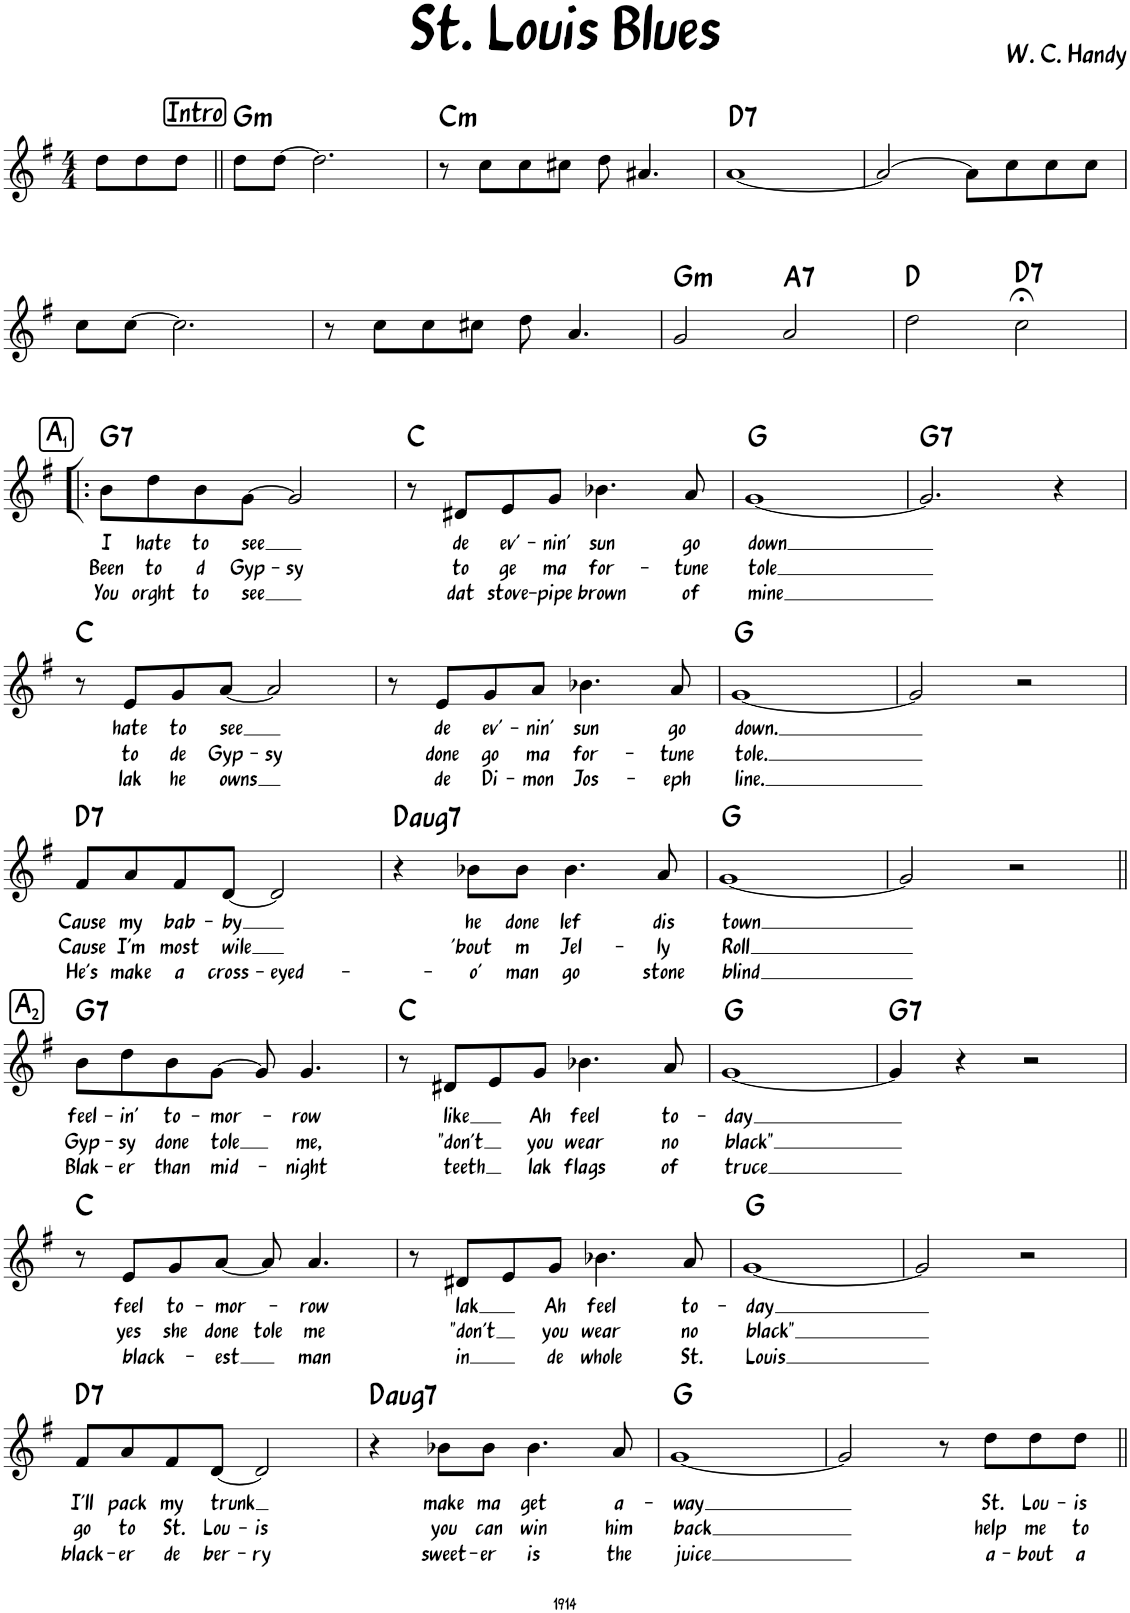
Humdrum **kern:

**kern	**text	**text	**text	**harte
*part1	*part1	*part1	*part1	*part1
*staff1	*staff1	*staff1	*staff1	*
*I"Piano	*	*	*	*
*I'Pno.	*	*	*	*
*clefG2	*	*	*	*
*k[f#]	*	*	*	*
*M4/4	*	*	*	*
=1	=1	=1	=1	=1
8dd\L	.	.	.	.
8dd\	.	.	.	.
8dd\J	.	.	.	.
!!LO:REH:place=s1:a:rj:fs=14:t=Intro
=2||	=2||	=2||	=2||	=2||
!	!	!	!	!LO:H:kt=m
8dd\L	.	.	.	G:min
[8dd\J	.	.	.	.
2.dd\]	.	.	.	.
=3	=3	=3	=3	=3
!	!	!	!	!LO:H:kt=m
8r	.	.	.	C:min
8cc\L	.	.	.	.
8cc\	.	.	.	.
8cc#X\J	.	.	.	.
8dd\	.	.	.	.
4.a#X/	.	.	.	.
=4	=4	=4	=4	=4
!	!	!	!	!LO:H:kt=7
[1a	.	.	.	D:7
=5	=5	=5	=5	=5
2a/_	.	.	.	.
8a\L]	.	.	.	.
8cc\	.	.	.	.
8cc\	.	.	.	.
8cc\J	.	.	.	.
!!LO:LB:g=z
=6	=6	=6	=6	=6
8cc\L	.	.	.	.
[8cc\J	.	.	.	.
2.cc\]	.	.	.	.
=7	=7	=7	=7	=7
8r	.	.	.	.
8cc\L	.	.	.	.
8cc\	.	.	.	.
8cc#X\J	.	.	.	.
8dd\	.	.	.	.
4.a/	.	.	.	.
=8	=8	=8	=8	=8
!	!	!	!	!LO:H:kt=m
2g/	.	.	.	G:min
!	!	!	!	!LO:H:kt=7
2a/	.	.	.	A:7
=9	=9	=9	=9	=9
2dd\	.	.	.	D:maj
!	!	!	!	!LO:H:kt=7
2cc;<\	.	.	.	D:7
!!LO:LB:g=z
!!LO:REH:place=s1:a:t=1
!!LO:REH:place=s1:a:rj:fs=14:t=A
=10!|:	=10!|:	=10!|:	=10!|:	=10!|:
!	!LO:LY:b	!LO:LY:b	!LO:LY:b	!LO:H:kt=7
8b\L	I	Been	You	G:7
!	!LO:LY:b	!LO:LY:b	!LO:LY:b	!
8dd\	hate	to	orght	.
!	!LO:LY:b	!LO:LY:b	!LO:LY:b	!
8b\	to	d	to	.
!	!LO:LY:b	!LO:LY:b	!LO:LY:b	!
[8g\J	see	Gyp-	see	.
!	!	!LO:LY:b	!	!
2g/]	.	-sy	.	.
=11	=11	=11	=11	=11
8r	.	.	.	C:maj
!	!LO:LY:b	!LO:LY:b	!LO:LY:b	!
8d#X/L	de	to	dat	.
!	!LO:LY:b	!LO:LY:b	!LO:LY:b	!
8e/	ev'-	ge	stove-	.
!	!LO:LY:b	!LO:LY:b	!LO:LY:b	!
8g/J	-nin'	ma	-pipe	.
!	!LO:LY:b	!LO:LY:b	!LO:LY:b	!
4.b-X\	sun	for-	brown	.
!	!LO:LY:b	!LO:LY:b	!LO:LY:b	!
8a/	go	-tune	of	.
=12	=12	=12	=12	=12
!	!LO:LY:b	!LO:LY:b	!LO:LY:b	!
[1g	down	tole	mine	G:maj
=13	=13	=13	=13	=13
!	!	!	!	!LO:H:kt=7
2.g/]	.	.	.	G:7
4r	.	.	.	.
!!LO:LB:g=z
=14	=14	=14	=14	=14
8r	.	.	.	C:maj
!	!LO:LY:b	!LO:LY:b	!LO:LY:b	!
8e/L	hate	to	lak	.
!	!LO:LY:b	!LO:LY:b	!LO:LY:b	!
8g/	to	de	he	.
!	!LO:LY:b	!LO:LY:b	!LO:LY:b	!
[8a/J	see	Gyp-	owns	.
!	!	!LO:LY:b	!	!
2a/]	.	-sy	.	.
=15	=15	=15	=15	=15
8r	.	.	.	.
!	!LO:LY:b	!LO:LY:b	!LO:LY:b	!
8e/L	de	done	de	.
!	!LO:LY:b	!LO:LY:b	!LO:LY:b	!
8g/	ev'-	go	Di-	.
!	!LO:LY:b	!LO:LY:b	!LO:LY:b	!
8a/J	-nin'	ma	-mon	.
!	!LO:LY:b	!LO:LY:b	!LO:LY:b	!
4.b-X\	sun	for-	Jos-	.
!	!LO:LY:b	!LO:LY:b	!LO:LY:b	!
8a/	go	-tune	-eph	.
=16	=16	=16	=16	=16
!	!LO:LY:b	!LO:LY:b	!LO:LY:b	!
[1g	down.	tole.	line.	G:maj
=17	=17	=17	=17	=17
2g/]	.	.	.	.
2r	.	.	.	.
!!LO:LB:g=z
=18	=18	=18	=18	=18
!	!LO:LY:b	!LO:LY:b	!LO:LY:b	!LO:H:kt=7
8f#/L	Cause	Cause	He's	D:7
!	!LO:LY:b	!LO:LY:b	!LO:LY:b	!
8a/	my	I'm	make	.
!	!LO:LY:b	!LO:LY:b	!LO:LY:b	!
8f#/	bab-	most	a	.
!	!LO:LY:b	!LO:LY:b	!LO:LY:b	!
[8d/J	-by	wile	cross-	.
!	!	!	!LO:LY:b	!
2d/]	.	.	-eyed-	.
=19	=19	=19	=19	=19
!	!	!	!	!LO:H:kt=aug7
4r	.	.	.	D:aug(b7)
!	!LO:LY:b	!LO:LY:b	!LO:LY:b	!
8b-X\L	he	'bout	o'	.
!	!LO:LY:b	!LO:LY:b	!LO:LY:b	!
8b-\J	done	m	man	.
!	!LO:LY:b	!LO:LY:b	!LO:LY:b	!
4.b-\	lef	Jel-	go	.
!	!LO:LY:b	!LO:LY:b	!LO:LY:b	!
8a/	dis	-ly	stone	.
=20	=20	=20	=20	=20
!	!LO:LY:b	!LO:LY:b	!LO:LY:b	!
[1g	town	Roll	blind	G:maj
=21	=21	=21	=21	=21
2g/]	.	.	.	.
2r	.	.	.	.
!!LO:LB:g=z
!!LO:REH:place=s1:a:t=2
!!LO:REH:place=s1:a:rj:fs=14:t=A
=22||	=22||	=22||	=22||	=22||
!	!LO:LY:b	!LO:LY:b	!LO:LY:b	!LO:H:kt=7
8b\L	feel-	Gyp-	Blak-	G:7
!	!LO:LY:b	!LO:LY:b	!LO:LY:b	!
8dd\	-in'	-sy	-er	.
!	!LO:LY:b	!LO:LY:b	!LO:LY:b	!
8b\	to-	done	than	.
!	!LO:LY:b	!LO:LY:b	!LO:LY:b	!
[8g\J	-mor-	tole	mid-	.
8g/]	.	.	.	.
!	!LO:LY:b	!LO:LY:b	!LO:LY:b	!
4.g/	-row	me,	-night	.
=23	=23	=23	=23	=23
8r	.	.	.	C:maj
!	!LO:LY:b	!LO:LY:b	!LO:LY:b	!
8d#X/L	like	"don't	teeth	.
8e/	.	.	.	.
!	!LO:LY:b	!LO:LY:b	!LO:LY:b	!
8g/J	Ah	you	lak	.
!	!LO:LY:b	!LO:LY:b	!LO:LY:b	!
4.b-X\	feel	wear	flags	.
!	!LO:LY:b	!LO:LY:b	!LO:LY:b	!
8a/	to-	no	of	.
=24	=24	=24	=24	=24
!	!LO:LY:b	!LO:LY:b	!LO:LY:b	!
[1g	-day	black"	truce	G:maj
=25	=25	=25	=25	=25
!	!	!	!	!LO:H:kt=7
4g/]	.	.	.	G:7
4r	.	.	.	.
2r	.	.	.	.
!!LO:LB:g=z
=26	=26	=26	=26	=26
8r	.	.	.	C:maj
!	!LO:LY:b	!LO:LY:b	!LO:LY:b	!
8e/L	feel	yes	black-	.
!	!LO:LY:b	!LO:LY:b	!	!
8g/	to-	she	.	.
!	!LO:LY:b	!LO:LY:b	!LO:LY:b	!
[8a/J	-mor-	done	-est	.
!	!	!LO:LY:b	!	!
8a/]	.	tole	.	.
!	!LO:LY:b	!LO:LY:b	!LO:LY:b	!
4.a/	-row	me	man	.
=27	=27	=27	=27	=27
8r	.	.	.	.
!	!LO:LY:b	!LO:LY:b	!LO:LY:b	!
8d#X/L	lak	"don't	in	.
8e/	.	.	.	.
!	!LO:LY:b	!LO:LY:b	!LO:LY:b	!
8g/J	Ah	you	de	.
!	!LO:LY:b	!LO:LY:b	!LO:LY:b	!
4.b-X\	feel	wear	whole	.
!	!LO:LY:b	!LO:LY:b	!LO:LY:b	!
8a/	to-	no	St.	.
=28	=28	=28	=28	=28
!	!LO:LY:b	!LO:LY:b	!LO:LY:b	!
[1g	-day	black"	Louis	G:maj
=29	=29	=29	=29	=29
2g/]	.	.	.	.
2r	.	.	.	.
!!LO:LB:g=z
=30	=30	=30	=30	=30
!	!LO:LY:b	!LO:LY:b	!LO:LY:b	!LO:H:kt=7
8f#/L	I'll	go	black-	D:7
!	!LO:LY:b	!LO:LY:b	!LO:LY:b	!
8a/	pack	to	-er	.
!	!LO:LY:b	!LO:LY:b	!LO:LY:b	!
8f#/	my	St.	de	.
!	!LO:LY:b	!LO:LY:b	!LO:LY:b	!
[8d/J	trunk	Lou-	ber-	.
!	!	!LO:LY:b	!LO:LY:b	!
2d/]	.	-is	-ry	.
=31	=31	=31	=31	=31
!	!	!	!	!LO:H:kt=aug7
4r	.	.	.	D:aug(b7)
!	!LO:LY:b	!LO:LY:b	!LO:LY:b	!
8b-X\L	make	you	sweet-	.
!	!LO:LY:b	!LO:LY:b	!LO:LY:b	!
8b-\J	ma	can	-er	.
!	!LO:LY:b	!LO:LY:b	!LO:LY:b	!
4.b-\	get	win	is	.
!	!LO:LY:b	!LO:LY:b	!LO:LY:b	!
8a/	a-	him	the	.
=32	=32	=32	=32	=32
!	!LO:LY:b	!LO:LY:b	!LO:LY:b	!
[1g	-way	back	juice	G:maj
=33	=33	=33	=33	=33
2g/]	.	.	.	.
8r	.	.	.	.
!	!LO:LY:b	!LO:LY:b	!LO:LY:b	!
8dd\L	St.	help	a-	.
!	!LO:LY:b	!LO:LY:b	!LO:LY:b	!
8dd\	Lou-	me	-bout	.
!	!LO:LY:b	!LO:LY:b	!LO:LY:b	!
8dd\J	-is	to	a	.
=||	=||	=||	=||	=||
*-	*-	*-	*-	*-
